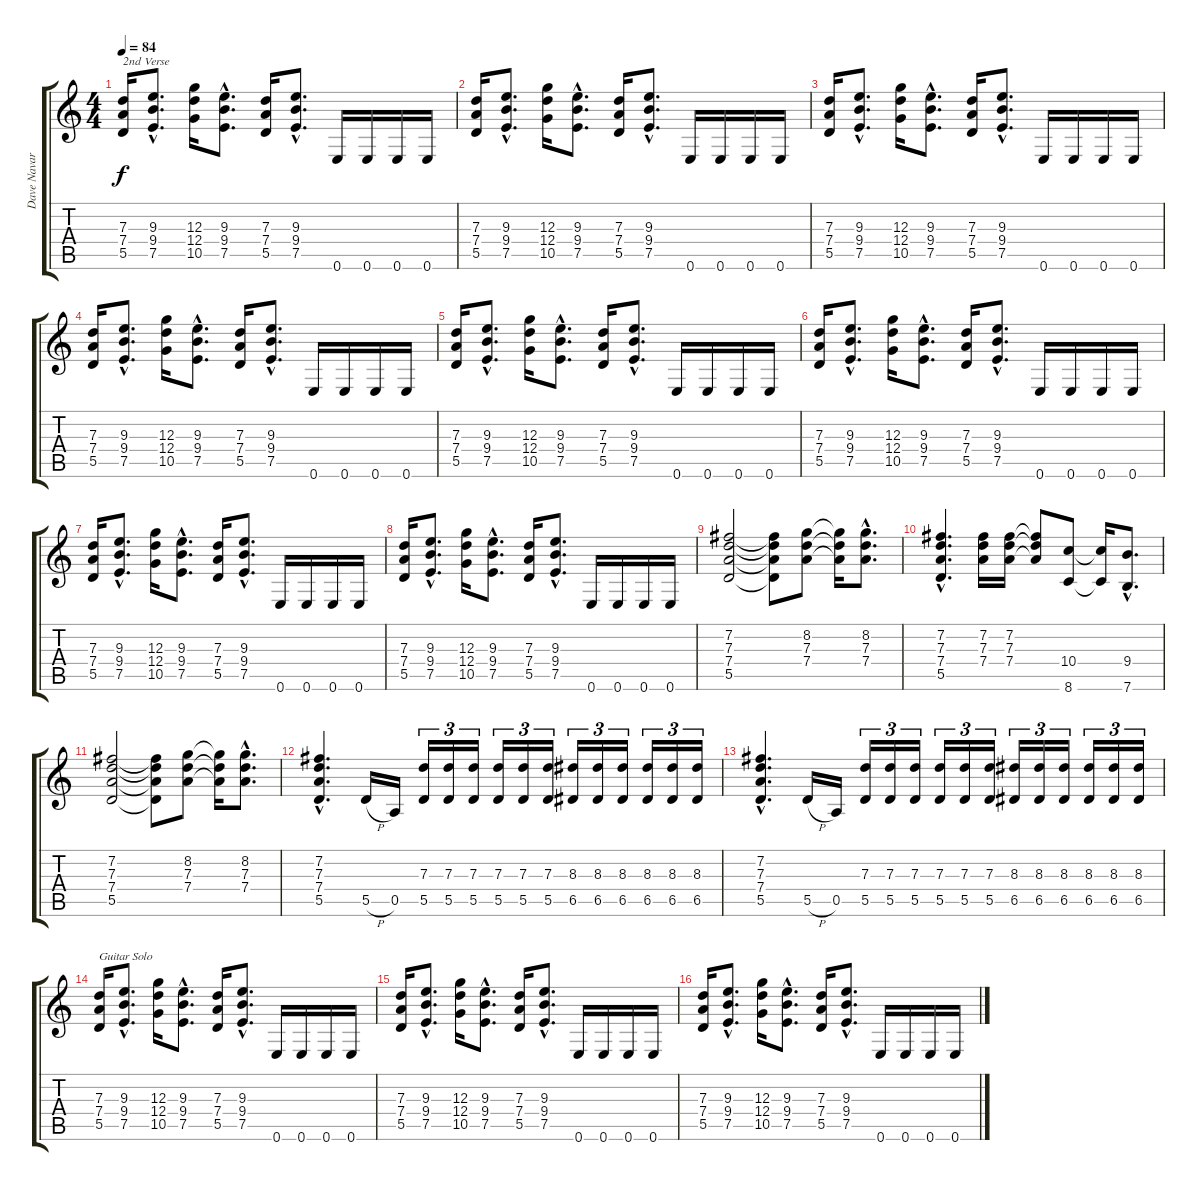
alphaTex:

\track ("Dave Navarro" "Dave Navar") {instrument overdrivenguitar}
\staff {score tabs}
\tuning (E4 B3 G3 D3 A2 E2) {hide}
\ts (4 4)
\tempo 84
\clef g2
\ks c
(7.3 7.4 5.5).16{txt "2nd Verse" dy f} (9.3{hac} 9.4{hac} 7.5{hac}).8{d} (12.3 12.4 10.5).16 (9.3{hac} 9.4{hac} 7.5{hac}).8{d} (7.3 7.4 5.5).16 (9.3{hac} 9.4{hac} 7.5{hac}).8{d} 0.6.16 0.6.16 0.6.16 0.6.16 |
(7.3 7.4 5.5).16 (9.3{hac} 9.4{hac} 7.5{hac}).8{d} (12.3 12.4 10.5).16 (9.3{hac} 9.4{hac} 7.5{hac}).8{d} (7.3 7.4 5.5).16 (9.3{hac} 9.4{hac} 7.5{hac}).8{d} 0.6.16 0.6.16 0.6.16 0.6.16 |
(7.3 7.4 5.5).16 (9.3{hac} 9.4{hac} 7.5{hac}).8{d} (12.3 12.4 10.5).16 (9.3{hac} 9.4{hac} 7.5{hac}).8{d} (7.3 7.4 5.5).16 (9.3{hac} 9.4{hac} 7.5{hac}).8{d} 0.6.16 0.6.16 0.6.16 0.6.16 |
(7.3 7.4 5.5).16 (9.3{hac} 9.4{hac} 7.5{hac}).8{d} (12.3 12.4 10.5).16 (9.3{hac} 9.4{hac} 7.5{hac}).8{d} (7.3 7.4 5.5).16 (9.3{hac} 9.4{hac} 7.5{hac}).8{d} 0.6.16 0.6.16 0.6.16 0.6.16 |
(7.3 7.4 5.5).16 (9.3{hac} 9.4{hac} 7.5{hac}).8{d} (12.3 12.4 10.5).16 (9.3{hac} 9.4{hac} 7.5{hac}).8{d} (7.3 7.4 5.5).16 (9.3{hac} 9.4{hac} 7.5{hac}).8{d} 0.6.16 0.6.16 0.6.16 0.6.16 |
(7.3 7.4 5.5).16 (9.3{hac} 9.4{hac} 7.5{hac}).8{d} (12.3 12.4 10.5).16 (9.3{hac} 9.4{hac} 7.5{hac}).8{d} (7.3 7.4 5.5).16 (9.3{hac} 9.4{hac} 7.5{hac}).8{d} 0.6.16 0.6.16 0.6.16 0.6.16 |
(7.3 7.4 5.5).16 (9.3{hac} 9.4{hac} 7.5{hac}).8{d} (12.3 12.4 10.5).16 (9.3{hac} 9.4{hac} 7.5{hac}).8{d} (7.3 7.4 5.5).16 (9.3{hac} 9.4{hac} 7.5{hac}).8{d} 0.6.16 0.6.16 0.6.16 0.6.16 |
(7.3 7.4 5.5).16 (9.3{hac} 9.4{hac} 7.5{hac}).8{d} (12.3 12.4 10.5).16 (9.3{hac} 9.4{hac} 7.5{hac}).8{d} (7.3 7.4 5.5).16 (9.3{hac} 9.4{hac} 7.5{hac}).8{d} 0.6.16 0.6.16 0.6.16 0.6.16 |
(7.2 7.3 7.4 5.5).2 (7.2{t} 7.3{t} 7.4{t} 5.5{t}).8 (8.2 7.3 7.4).8 (8.2{t} 7.3{t} 7.4{t}).16 (8.2{hac} 7.3{hac} 7.4{hac}).8{d} |
(7.2{hac} 7.3{hac} 7.4{hac} 5.5{hac}).4{d} (7.2 7.3 7.4).16 (7.2 7.3 7.4).16 (7.2{t} 7.3{t} 7.4{t}).8 (10.4 8.6).8 (10.4{t} 8.6{t}).16 (9.4{hac} 7.6{hac}).8{d} |
(7.2 7.3 7.4 5.5).2 (7.2{t} 7.3{t} 7.4{t} 5.5{t}).8 (8.2 7.3 7.4).8 (8.2{t} 7.3{t} 7.4{t}).16 (8.2{hac} 7.3{hac} 7.4{hac}).8{d} |
(7.2{hac} 7.3{hac} 7.4{hac} 5.5{hac}).4{d} 5.5{h}.16 0.5.16 (7.3 5.5).16{tu (3 2)} (7.3 5.5).16{tu (3 2)} (7.3 5.5).16{tu (3 2)} (7.3 5.5).16{tu (3 2)} (7.3 5.5).16{tu (3 2)} (7.3 5.5).16{tu (3 2)} (8.3 6.5).16{tu (3 2)} (8.3 6.5).16{tu (3 2)} (8.3 6.5).16{tu (3 2)} (8.3 6.5).16{tu (3 2)} (8.3 6.5).16{tu (3 2)} (8.3 6.5).16{tu (3 2)} |
(7.2{hac} 7.3{hac} 7.4{hac} 5.5{hac}).4{d} 5.5{h}.16 0.5.16 (7.3 5.5).16{tu (3 2)} (7.3 5.5).16{tu (3 2)} (7.3 5.5).16{tu (3 2)} (7.3 5.5).16{tu (3 2)} (7.3 5.5).16{tu (3 2)} (7.3 5.5).16{tu (3 2)} (8.3 6.5).16{tu (3 2)} (8.3 6.5).16{tu (3 2)} (8.3 6.5).16{tu (3 2)} (8.3 6.5).16{tu (3 2)} (8.3 6.5).16{tu (3 2)} (8.3 6.5).16{tu (3 2)} |
(7.3 7.4 5.5).16{txt "Guitar Solo"} (9.3{hac} 9.4{hac} 7.5{hac}).8{d} (12.3 12.4 10.5).16 (9.3{hac} 9.4{hac} 7.5{hac}).8{d} (7.3 7.4 5.5).16 (9.3{hac} 9.4{hac} 7.5{hac}).8{d} 0.6.16 0.6.16 0.6.16 0.6.16 |
(7.3 7.4 5.5).16 (9.3{hac} 9.4{hac} 7.5{hac}).8{d} (12.3 12.4 10.5).16 (9.3{hac} 9.4{hac} 7.5{hac}).8{d} (7.3 7.4 5.5).16 (9.3{hac} 9.4{hac} 7.5{hac}).8{d} 0.6.16 0.6.16 0.6.16 0.6.16 |
(7.3 7.4 5.5).16 (9.3{hac} 9.4{hac} 7.5{hac}).8{d} (12.3 12.4 10.5).16 (9.3{hac} 9.4{hac} 7.5{hac}).8{d} (7.3 7.4 5.5).16 (9.3{hac} 9.4{hac} 7.5{hac}).8{d} 0.6.16 0.6.16 0.6.16 0.6.16
